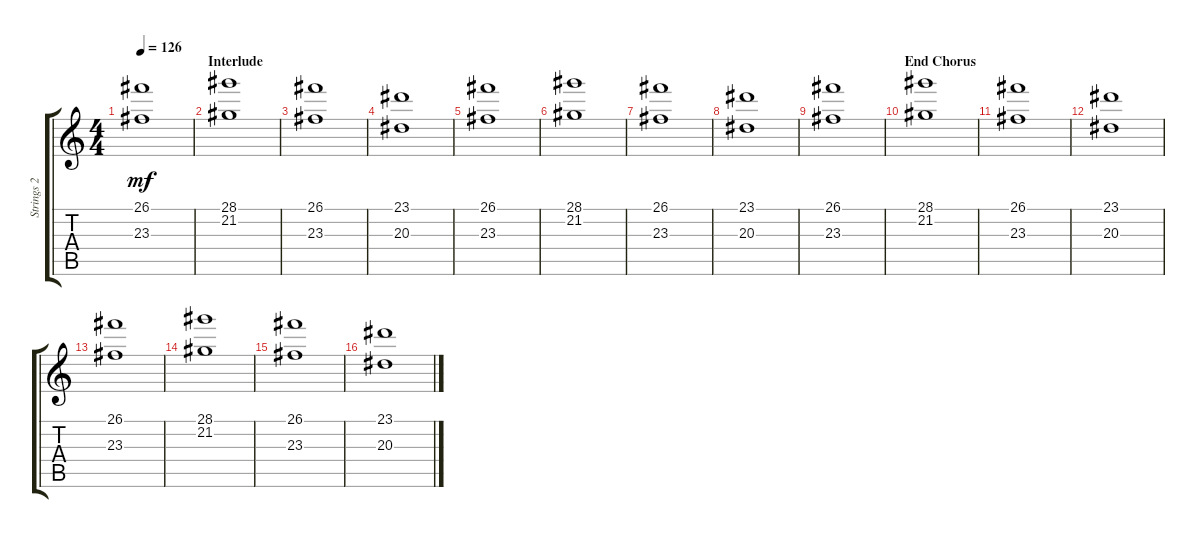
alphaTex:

\track ("Strings 2" "Strings 2") {instrument stringensemble2}
\staff {score tabs}
\tuning (E4 B3 G3 D3 A2 E2) {hide}
\ts (4 4)
\tempo 126
\clef g2
\ks c
(26.1 23.3).1{dy mf} |
\section ("" "Interlude")
(28.1 21.2).1 |
(26.1 23.3).1 |
(23.1 20.3).1 |
(26.1 23.3).1 |
(28.1 21.2).1 |
(26.1 23.3).1 |
(23.1 20.3).1 |
(26.1 23.3).1 |
\section ("" "End Chorus")
(28.1 21.2).1 |
(26.1 23.3).1 |
(23.1 20.3).1 |
(26.1 23.3).1 |
(28.1 21.2).1 |
(26.1 23.3).1 |
(23.1 20.3).1
